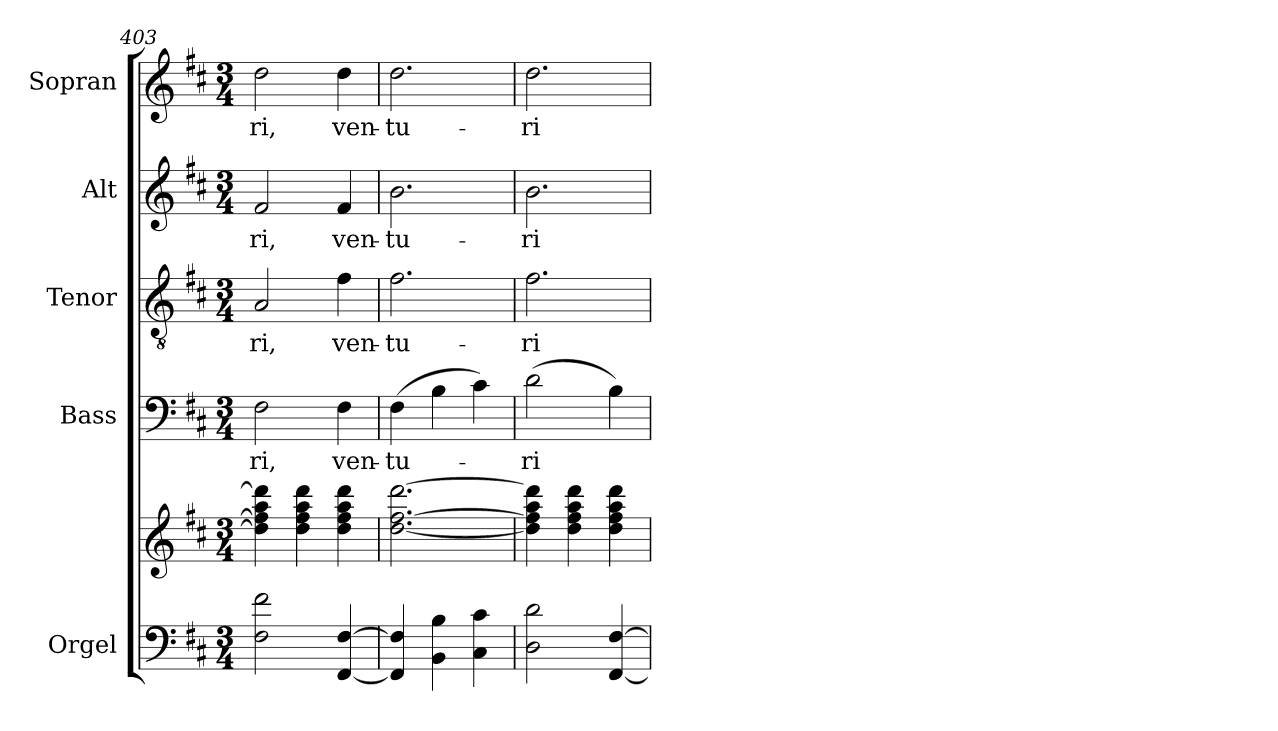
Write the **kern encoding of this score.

**kern	**kern	**kern	**text	**kern	**text	**kern	**text	**kern	**text
*part5	*part5	*part4	*part4	*part3	*part3	*part2	*part2	*part1	*part1
*staff6	*staff5	*staff4	*staff4	*staff3	*staff3	*staff2	*staff2	*staff1	*staff1
*I"Orgel	*	*I"Bass	*	*I"Tenor	*	*I"Alt	*	*I"Sopran	*
*I'Org.	*	*I'B	*	*I'T	*	*I'A	*	*I'S	*
*clefF4	*clefG2	*clefF4	*	*clefGv2	*	*clefG2	*	*clefG2	*
*k[f#c#]	*k[f#c#]	*k[f#c#]	*	*k[f#c#]	*	*k[f#c#]	*	*k[f#c#]	*
*D:	*D:	*D:	*	*D:	*	*D:	*	*D:	*
*M3/4	*M3/4	*M3/4	*	*M3/4	*	*M3/4	*	*M3/4	*
=403	=403	=403	=403	=403	=403	=403	=403	=403	=403
!	!	!	!LO:LY:b	!	!LO:LY:b	!	!LO:LY:b	!	!LO:LY:b
2F#\ 2f#\	4dd\] 4ff#\] 4aa\ 4ddd\]	2F#\	-ri,	2A/	-ri,	2f#/	-ri,	2dd\	-ri,
.	4dd\ 4ff#\ 4aa\ 4ddd\	.	.	.	.	.	.	.	.
!	!	!	!LO:LY:b	!	!LO:LY:b	!	!LO:LY:b	!	!LO:LY:b
[4FF#/ [4F#/	4dd\ 4ff#\ 4aa\ 4ddd\	4F#\	ven-	4f#\	ven-	4f#/	ven-	4dd\	ven-
=404	=404	=404	=404	=404	=404	=404	=404	=404	=404
!	!	!	!LO:LY:b	!	!LO:LY:b	!	!LO:LY:b	!	!LO:LY:b
4FF#/] 4F#/]	[2.dd\ [2.ff#\ [2.ddd\	(>4F#\	-tu-	2.f#\	-tu-	2.b\	-tu-	2.dd\	-tu-
4BB\ 4B\	.	4B\	.	.	.	.	.	.	.
4C#\ 4c#\	.	4c#\)	.	.	.	.	.	.	.
=405	=405	=405	=405	=405	=405	=405	=405	=405	=405
!	!	!	!LO:LY:b	!	!LO:LY:b	!	!LO:LY:b	!	!LO:LY:b
2D\ 2d\	4dd\] 4ff#\] 4aa\ 4ddd\]	(>2d\	-ri	2.f#\	-ri	2.b\	-ri	2.dd\	-ri
.	4dd\ 4ff#\ 4aa\ 4ddd\	.	.	.	.	.	.	.	.
[4FF#/ [4F#/	4dd\ 4ff#\ 4aa\ 4ddd\	4B\)	.	.	.	.	.	.	.
=	=	=	=	=	=	=	=	=	=
*-	*-	*-	*-	*-	*-	*-	*-	*-	*-
